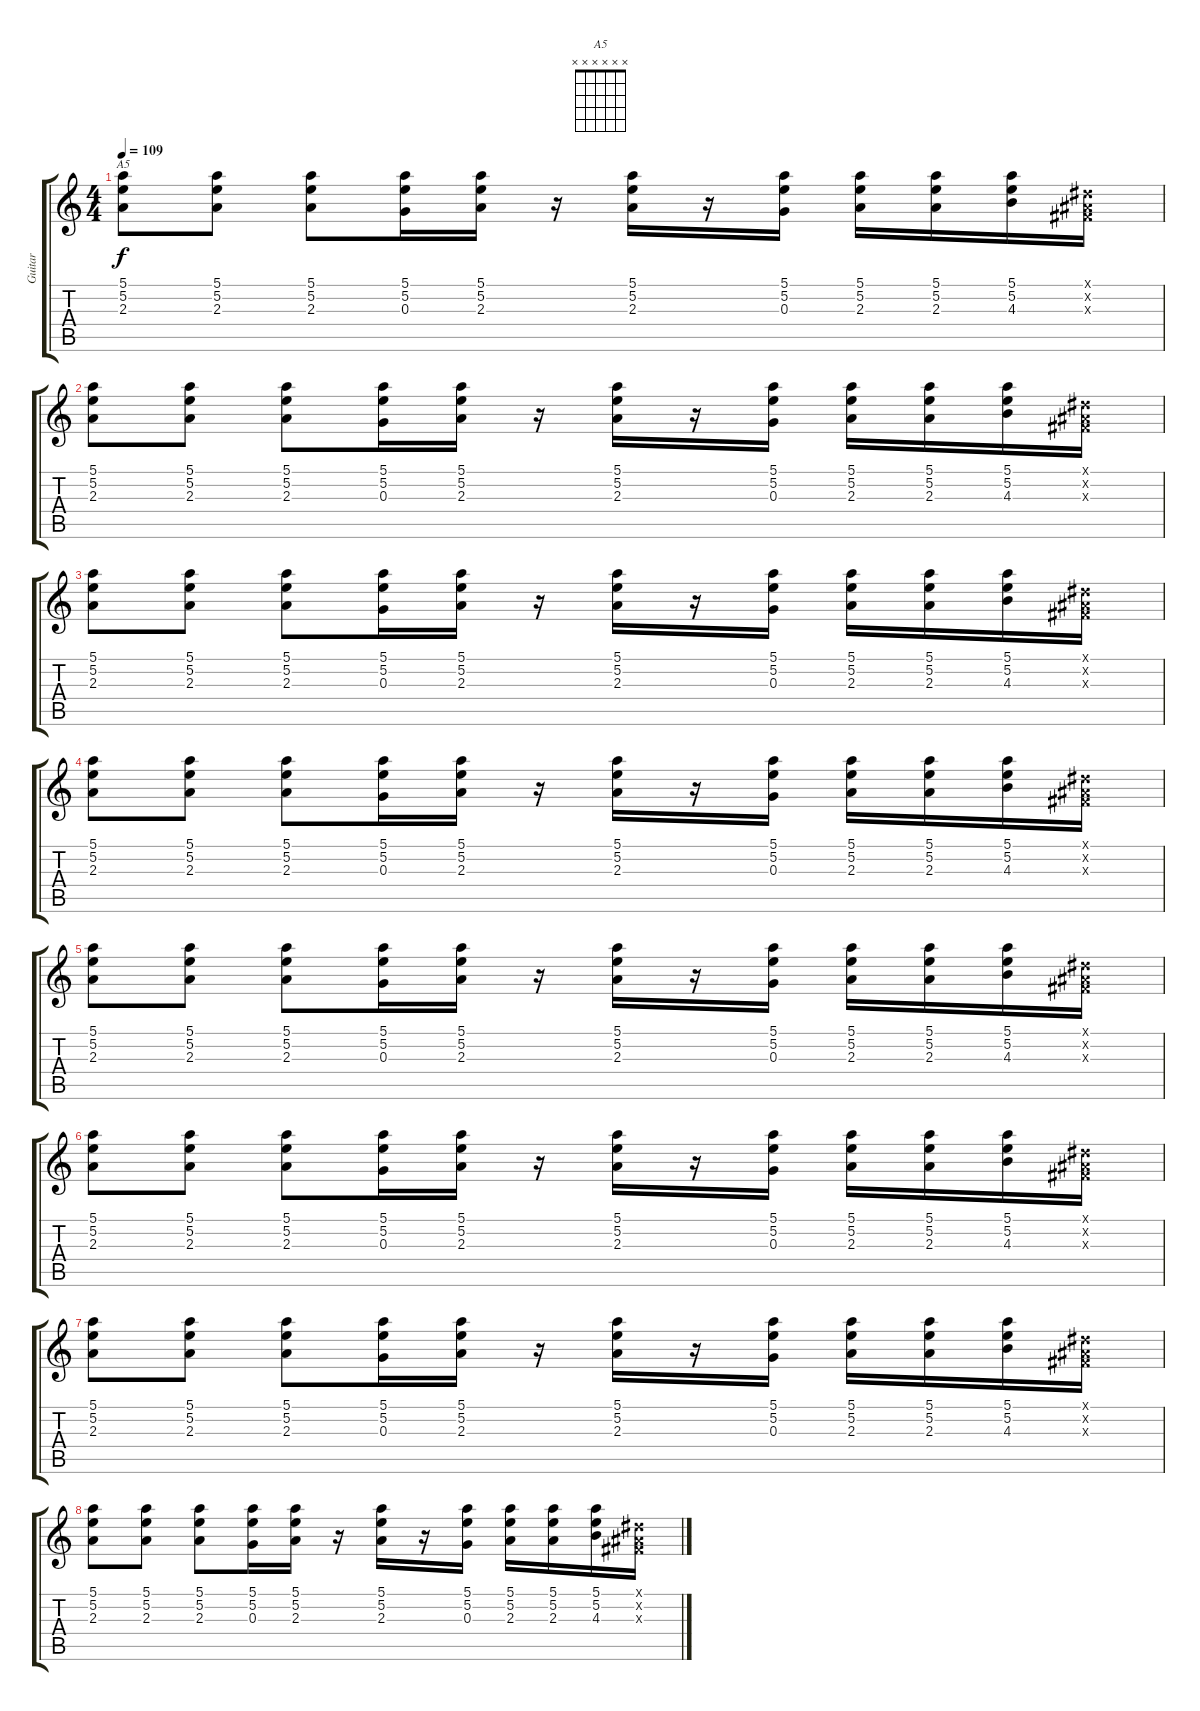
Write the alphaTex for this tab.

\track ("Guitar" "Guitar") {instrument acousticguitarsteel}
\staff {score tabs}
\tuning (E4 B3 G3 D3 A2 E2) {hide}
\chord ("A5" x x x x x x) {firstfret 0}
\ts (4 4)
\tempo 109
\clef g2
\ks c
(5.1 5.2 2.3).8{ch "A5" dy f} (5.1 5.2 2.3).8 (5.1 5.2 2.3).8 (5.1 5.2 0.3).16 (5.1 5.2 2.3).16 r.16 (5.1 5.2 2.3).16 r.16 (5.1 5.2 0.3).16 (5.1 5.2 2.3).16 (5.1 5.2 2.3).16 (5.1 5.2 4.3).16 (-1.1{x} -1.2{x} -1.3{x}).16 |
(5.1 5.2 2.3).8 (5.1 5.2 2.3).8 (5.1 5.2 2.3).8 (5.1 5.2 0.3).16 (5.1 5.2 2.3).16 r.16 (5.1 5.2 2.3).16 r.16 (5.1 5.2 0.3).16 (5.1 5.2 2.3).16 (5.1 5.2 2.3).16 (5.1 5.2 4.3).16 (-1.1{x} -1.2{x} -1.3{x}).16 |
(5.1 5.2 2.3).8 (5.1 5.2 2.3).8 (5.1 5.2 2.3).8 (5.1 5.2 0.3).16 (5.1 5.2 2.3).16 r.16 (5.1 5.2 2.3).16 r.16 (5.1 5.2 0.3).16 (5.1 5.2 2.3).16 (5.1 5.2 2.3).16 (5.1 5.2 4.3).16 (-1.1{x} -1.2{x} -1.3{x}).16 |
(5.1 5.2 2.3).8 (5.1 5.2 2.3).8 (5.1 5.2 2.3).8 (5.1 5.2 0.3).16 (5.1 5.2 2.3).16 r.16 (5.1 5.2 2.3).16 r.16 (5.1 5.2 0.3).16 (5.1 5.2 2.3).16 (5.1 5.2 2.3).16 (5.1 5.2 4.3).16 (-1.1{x} -1.2{x} -1.3{x}).16 |
(5.1 5.2 2.3).8 (5.1 5.2 2.3).8 (5.1 5.2 2.3).8 (5.1 5.2 0.3).16 (5.1 5.2 2.3).16 r.16 (5.1 5.2 2.3).16 r.16 (5.1 5.2 0.3).16 (5.1 5.2 2.3).16 (5.1 5.2 2.3).16 (5.1 5.2 4.3).16 (-1.1{x} -1.2{x} -1.3{x}).16 |
(5.1 5.2 2.3).8 (5.1 5.2 2.3).8 (5.1 5.2 2.3).8 (5.1 5.2 0.3).16 (5.1 5.2 2.3).16 r.16 (5.1 5.2 2.3).16 r.16 (5.1 5.2 0.3).16 (5.1 5.2 2.3).16 (5.1 5.2 2.3).16 (5.1 5.2 4.3).16 (-1.1{x} -1.2{x} -1.3{x}).16 |
(5.1 5.2 2.3).8 (5.1 5.2 2.3).8 (5.1 5.2 2.3).8 (5.1 5.2 0.3).16 (5.1 5.2 2.3).16 r.16 (5.1 5.2 2.3).16 r.16 (5.1 5.2 0.3).16 (5.1 5.2 2.3).16 (5.1 5.2 2.3).16 (5.1 5.2 4.3).16 (-1.1{x} -1.2{x} -1.3{x}).16 |
(5.1 5.2 2.3).8 (5.1 5.2 2.3).8 (5.1 5.2 2.3).8 (5.1 5.2 0.3).16 (5.1 5.2 2.3).16 r.16 (5.1 5.2 2.3).16 r.16 (5.1 5.2 0.3).16 (5.1 5.2 2.3).16 (5.1 5.2 2.3).16 (5.1 5.2 4.3).16 (-1.1{x} -1.2{x} -1.3{x}).16
